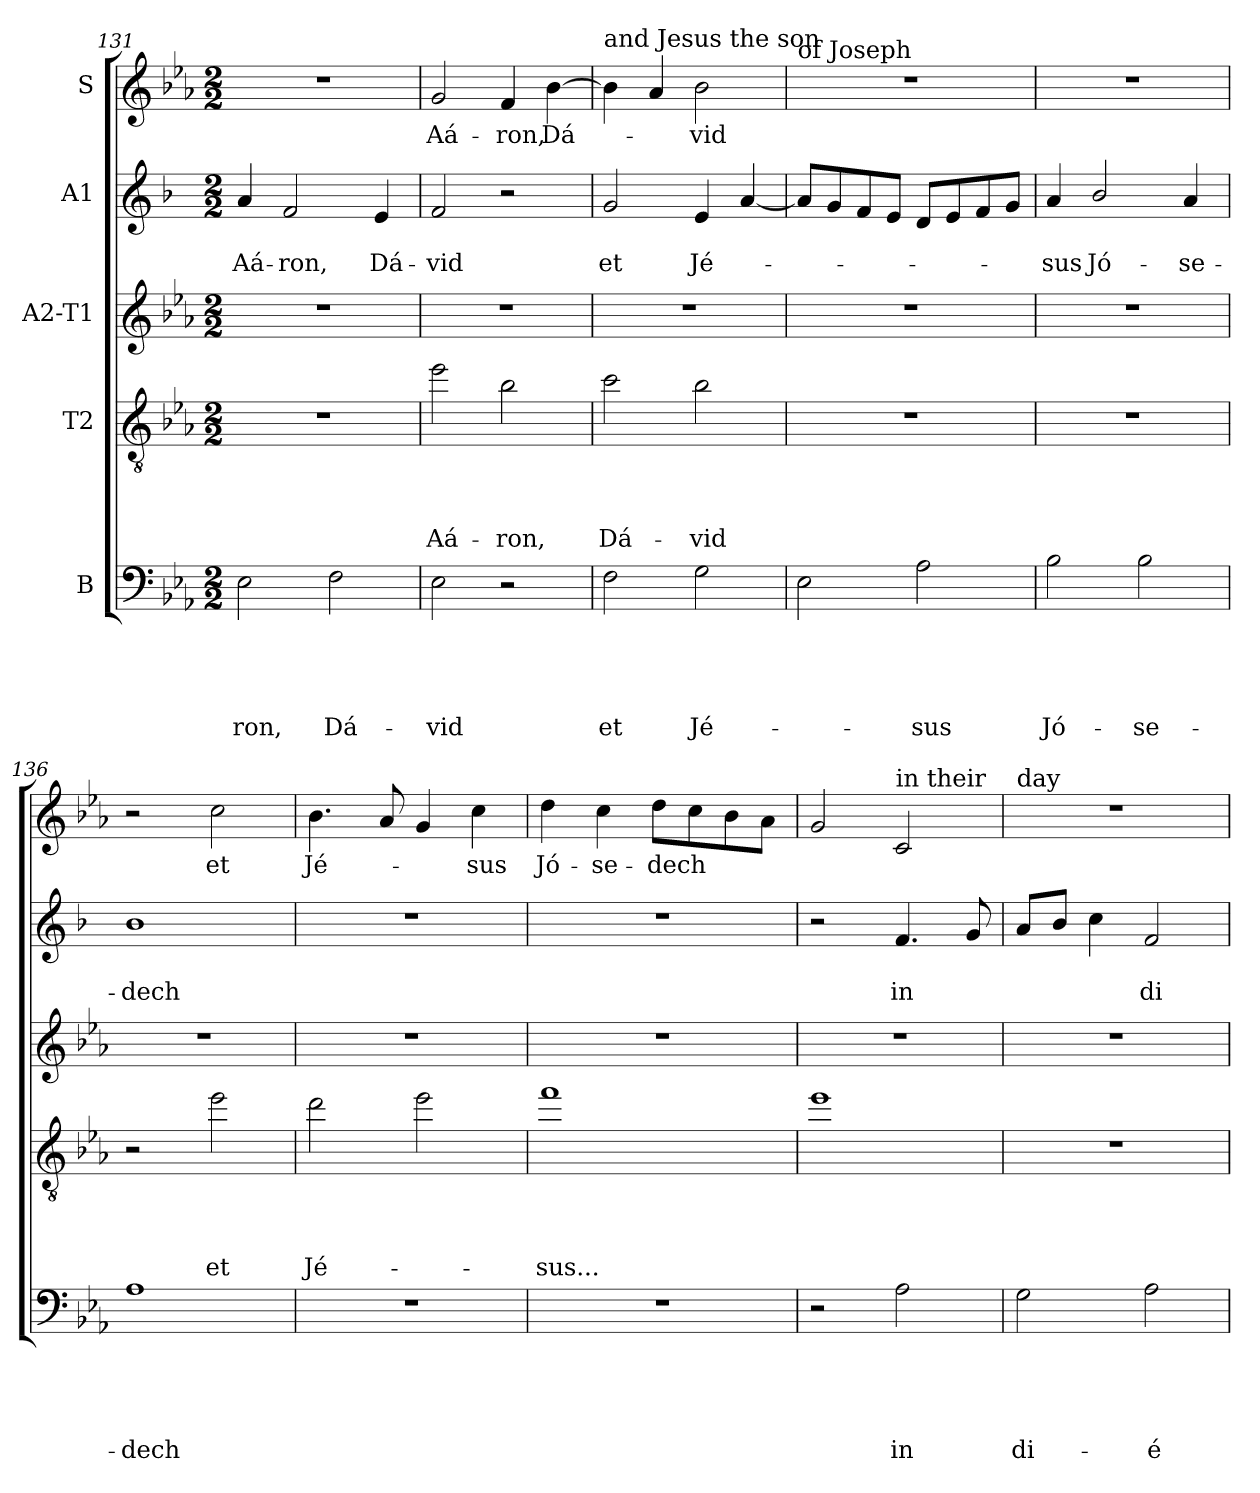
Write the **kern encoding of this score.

**kern	**text	**text	**text	**text	**text	**kern	**text	**text	**text	**text	**kern	**kern	**text	**text	**kern	**text
*part5	*part5	*part5	*part5	*part5	*part5	*part4	*part4	*part4	*part4	*part4	*part3	*part2	*part2	*part2	*part1	*part1
*staff5	*staff5	*staff5	*staff5	*staff5	*staff5	*staff4	*staff4	*staff4	*staff4	*staff4	*staff3	*staff2	*staff2	*staff2	*staff1	*staff1
*I"B	*	*	*	*	*	*I"T2	*	*	*	*	*I"A2-T1	*I"A1	*	*	*I"S	*
*clefF4	*	*	*	*	*	*clefGv2	*	*	*	*	*clefG2	*clefG2	*	*	*clefG2	*
*	*	*	*	*	*	*ITrd8c14	*	*	*	*	*	*ITrd1c2	*	*	*	*
*k[b-e-a-]	*	*	*	*	*	*k[b-e-a-]	*	*	*	*	*k[b-e-a-]	*k[b-e-a-]	*	*	*k[b-e-a-]	*
*E-:	*	*	*	*	*	*E-:	*	*	*	*	*E-:	*E-:	*	*	*E-:	*
*M2/2	*	*	*	*	*	*M2/2	*	*	*	*	*M2/2	*M2/2	*	*	*M2/2	*
=131	=131	=131	=131	=131	=131	=131	=131	=131	=131	=131	=131	=131	=131	=131	=131	=131
!	!	!	!	!	!LO:LY:b	!	!	!	!	!	!	!	!	!LO:LY:b	!	!
2E-\	.	.	.	.	-ron,	1r	.	.	.	.	1r	4g/	.	Aá-	1r	.
!	!	!	!	!	!	!	!	!	!	!	!	!	!	!LO:LY:b	!	!
.	.	.	.	.	.	.	.	.	.	.	.	2e-/	.	-ron,	.	.
!	!	!	!	!	!LO:LY:b	!	!	!	!	!	!	!	!	!	!	!
2F\	.	.	.	.	Dá-	.	.	.	.	.	.	.	.	.	.	.
!	!	!	!	!	!	!	!	!	!	!	!	!	!	!LO:LY:b	!	!
.	.	.	.	.	.	.	.	.	.	.	.	4d/	.	Dá-	.	.
!!LO:PB:g=z
=132	=132	=132	=132	=132	=132	=132	=132	=132	=132	=132	=132	=132	=132	=132	=132	=132
!	!	!	!	!	!LO:LY:b	!	!	!	!	!LO:LY:b	!	!	!	!LO:LY:b	!	!LO:LY:b
2E-\	.	.	.	.	-vid	2e-\	.	.	.	Aá-	1r	2e-/	.	-vid	2g/	Aá-
!	!	!	!	!	!	!	!	!	!	!LO:LY:b	!	!	!	!	!	!LO:LY:b
2r	.	.	.	.	.	2B-\	.	.	.	-ron,	.	2r	.	.	4f/	-ron,
!	!	!	!	!	!	!	!	!	!	!	!	!	!	!	!	!LO:LY:b
.	.	.	.	.	.	.	.	.	.	.	.	.	.	.	[4b-\	Dá-
=133	=133	=133	=133	=133	=133	=133	=133	=133	=133	=133	=133	=133	=133	=133	=133	=133
!	!	!	!	!	!	!	!	!	!	!	!	!	!	!	!LO:TX:a:t=and Jesus the son	!
!	!	!	!	!	!LO:LY:b	!	!	!	!	!LO:LY:b	!	!	!	!LO:LY:b	!	!
2F\	.	.	.	.	et	2c\	.	.	.	Dá-	1r	2f/	.	et	4b-\]	.
.	.	.	.	.	.	.	.	.	.	.	.	.	.	.	4a-/	.
!	!	!	!	!	!LO:LY:b	!	!	!	!	!LO:LY:b	!	!	!	!LO:LY:b	!	!LO:LY:b
2G\	.	.	.	.	Jé-	2B-\	.	.	.	-vid	.	4d/	.	Jé-	2b-\	-vid
.	.	.	.	.	.	.	.	.	.	.	.	[4g/	.	.	.	.
=134	=134	=134	=134	=134	=134	=134	=134	=134	=134	=134	=134	=134	=134	=134	=134	=134
!	!	!	!	!	!	!	!	!	!	!	!	!	!	!	!LO:TX:a:t=of Joseph	!
2E-\	.	.	.	.	.	1r	.	.	.	.	1r	8g/L]	.	.	1r	.
.	.	.	.	.	.	.	.	.	.	.	.	8f/	.	.	.	.
.	.	.	.	.	.	.	.	.	.	.	.	8e-/	.	.	.	.
.	.	.	.	.	.	.	.	.	.	.	.	8d/J	.	.	.	.
!	!	!	!	!	!LO:LY:b	!	!	!	!	!	!	!	!	!	!	!
2A-\	.	.	.	.	-sus	.	.	.	.	.	.	8c/L	.	.	.	.
.	.	.	.	.	.	.	.	.	.	.	.	8d/	.	.	.	.
.	.	.	.	.	.	.	.	.	.	.	.	8e-/	.	.	.	.
.	.	.	.	.	.	.	.	.	.	.	.	8f/J	.	.	.	.
=135	=135	=135	=135	=135	=135	=135	=135	=135	=135	=135	=135	=135	=135	=135	=135	=135
!	!	!	!	!	!LO:LY:b	!	!	!	!	!	!	!	!	!LO:LY:b	!	!
2B-\	.	.	.	.	Jó-	1r	.	.	.	.	1r	4g/	.	-sus	1r	.
!	!	!	!	!	!	!	!	!	!	!	!	!	!	!LO:LY:b	!	!
.	.	.	.	.	.	.	.	.	.	.	.	2a-/	.	Jó-	.	.
!	!	!	!	!	!LO:LY:b	!	!	!	!	!	!	!	!	!	!	!
2B-\	.	.	.	.	-se-	.	.	.	.	.	.	.	.	.	.	.
!	!	!	!	!	!	!	!	!	!	!	!	!	!	!LO:LY:b	!	!
.	.	.	.	.	.	.	.	.	.	.	.	4g/	.	-se-	.	.
=136	=136	=136	=136	=136	=136	=136	=136	=136	=136	=136	=136	=136	=136	=136	=136	=136
!	!	!	!	!	!LO:LY:b	!	!	!	!	!	!	!	!	!LO:LY:b	!	!
1A-	.	.	.	.	-dech	2r	.	.	.	.	1r	1a-	.	-dech	2r	.
!	!	!	!	!	!	!	!	!	!	!LO:LY:b	!	!	!	!	!	!LO:LY:b
.	.	.	.	.	.	2e-\	.	.	.	et	.	.	.	.	2cc\	et
=137	=137	=137	=137	=137	=137	=137	=137	=137	=137	=137	=137	=137	=137	=137	=137	=137
!	!	!	!	!	!	!	!	!	!	!LO:LY:b	!	!	!	!	!	!LO:LY:b
1r	.	.	.	.	.	2d\	.	.	.	Jé-	1r	1r	.	.	4.b-\	Jé-
.	.	.	.	.	.	.	.	.	.	.	.	.	.	.	8a-/	.
.	.	.	.	.	.	2e-\	.	.	.	.	.	.	.	.	4g/	.
!	!	!	!	!	!	!	!	!	!	!	!	!	!	!	!	!LO:LY:b
.	.	.	.	.	.	.	.	.	.	.	.	.	.	.	4cc\	-sus
!!LO:LB:g=z
=138	=138	=138	=138	=138	=138	=138	=138	=138	=138	=138	=138	=138	=138	=138	=138	=138
!	!	!	!	!	!	!	!	!	!	!LO:LY:b	!	!	!	!	!	!LO:LY:b
1r	.	.	.	.	.	1f	.	.	.	-sus...	1r	1r	.	.	4dd\	Jó-
!	!	!	!	!	!	!	!	!	!	!	!	!	!	!	!	!LO:LY:b
.	.	.	.	.	.	.	.	.	.	.	.	.	.	.	4cc\	-se-
!	!	!	!	!	!	!	!	!	!	!	!	!	!	!	!	!LO:LY:b
.	.	.	.	.	.	.	.	.	.	.	.	.	.	.	8dd\L	-dech
.	.	.	.	.	.	.	.	.	.	.	.	.	.	.	8cc\	.
.	.	.	.	.	.	.	.	.	.	.	.	.	.	.	8b-\	.
.	.	.	.	.	.	.	.	.	.	.	.	.	.	.	8a-\J	.
=139	=139	=139	=139	=139	=139	=139	=139	=139	=139	=139	=139	=139	=139	=139	=139	=139
2r	.	.	.	.	.	1e-	.	.	.	.	1r	2r	.	.	2g/	.
!	!	!	!	!	!	!	!	!	!	!	!	!	!	!	!LO:TX:a:t=in their	!
!	!	!	!	!	!LO:LY:b	!	!	!	!	!	!	!	!	!LO:LY:b	!	!
2A-\	.	.	.	.	in	.	.	.	.	.	.	4.e-/	.	in	2c/	.
.	.	.	.	.	.	.	.	.	.	.	.	8f/	.	.	.	.
=140	=140	=140	=140	=140	=140	=140	=140	=140	=140	=140	=140	=140	=140	=140	=140	=140
!	!	!	!	!	!	!	!	!	!	!	!	!	!	!	!LO:TX:a:t=day	!
!	!	!	!	!	!LO:LY:b	!	!	!	!	!	!	!	!	!	!	!
2G\	.	.	.	.	di-	1r	.	.	.	.	1r	8g/L	.	.	1r	.
.	.	.	.	.	.	.	.	.	.	.	.	8a-/J	.	.	.	.
.	.	.	.	.	.	.	.	.	.	.	.	4b-\	.	.	.	.
!	!	!	!	!	!LO:LY:b	!	!	!	!	!	!	!	!	!LO:LY:b	!	!
2A-\	.	.	.	.	-é-	.	.	.	.	.	.	2e-/	.	di-	.	.
=	=	=	=	=	=	=	=	=	=	=	=	=	=	=	=	=
*-	*-	*-	*-	*-	*-	*-	*-	*-	*-	*-	*-	*-	*-	*-	*-	*-
